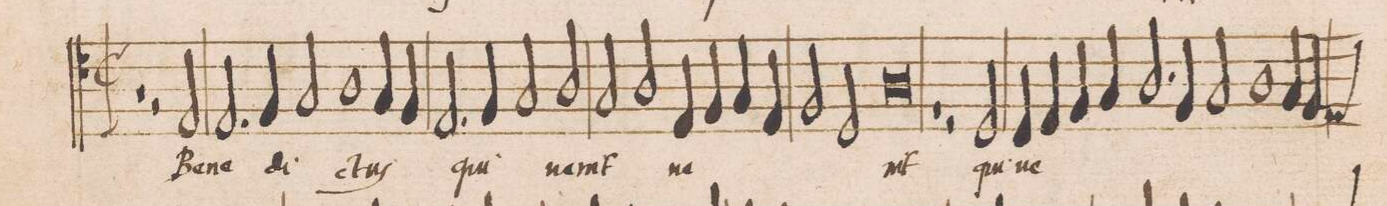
**kern	**text
*I"TENOR	*
*clefC4	*
*k[]	*
*met(C|)	*
*M2/1	*
1r	.
2r	.
2E/	Be-
=65-	=65-
2.E/	-ne-
4F/	-di-
2G/	.
1A\	.
=66-	=66-
4G/	-ctus
4F/	.
2.E/	qui
4F/	.
=67-	=67-
2G/	.
2A/	ve-
2G/	-nit
2A/	.
=68-	=68-
4E/	ve-
4F/	.
4G/	.
4E/	.
2F/	.
2D/	.
=69-	=69-
0A	-nit
=70-	=70-
1r	.
2r	.
2D/	qui
=71-	=71-
4D/	ve-
4E/	.
4F/	.
4G/	.
2.A/	.
4F/	.
=72-	=72-
2G/	.
1A	.
4G/	.
*custos:E	*
4F/	.
=73-	=73-
*-	*-
